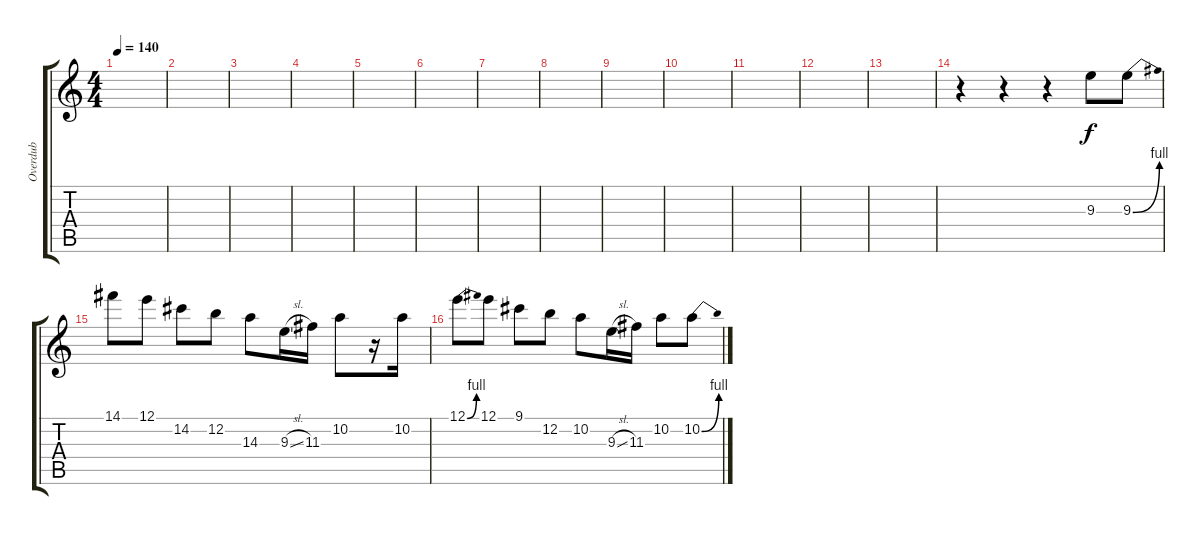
\track ("Overdub" "Overdub") {instrument distortionguitar}
\staff {score tabs}
\tuning (E4 B3 G3 D3 A2 E2) {hide}
\ts (4 4)
\tempo 140
\clef g2
\ks c
|
|
|
|
|
|
|
|
|
|
|
|
|
r.4 r.4 r.4 9.3.8 9.3{be (bend 0 0 60 4)}.8 |
14.1.8 12.1.8 14.2.8 12.2.8 14.3.8 9.3{sl}.16 11.3.16 10.2.8 r.16 10.2.16 |
12.1{be (bend 0 0 60 4)}.8 12.1.8 9.1.8 12.2.8 10.2.8 9.3{sl}.16 11.3.16 10.2.8 10.2{be (bend 0 0 60 4)}.8
